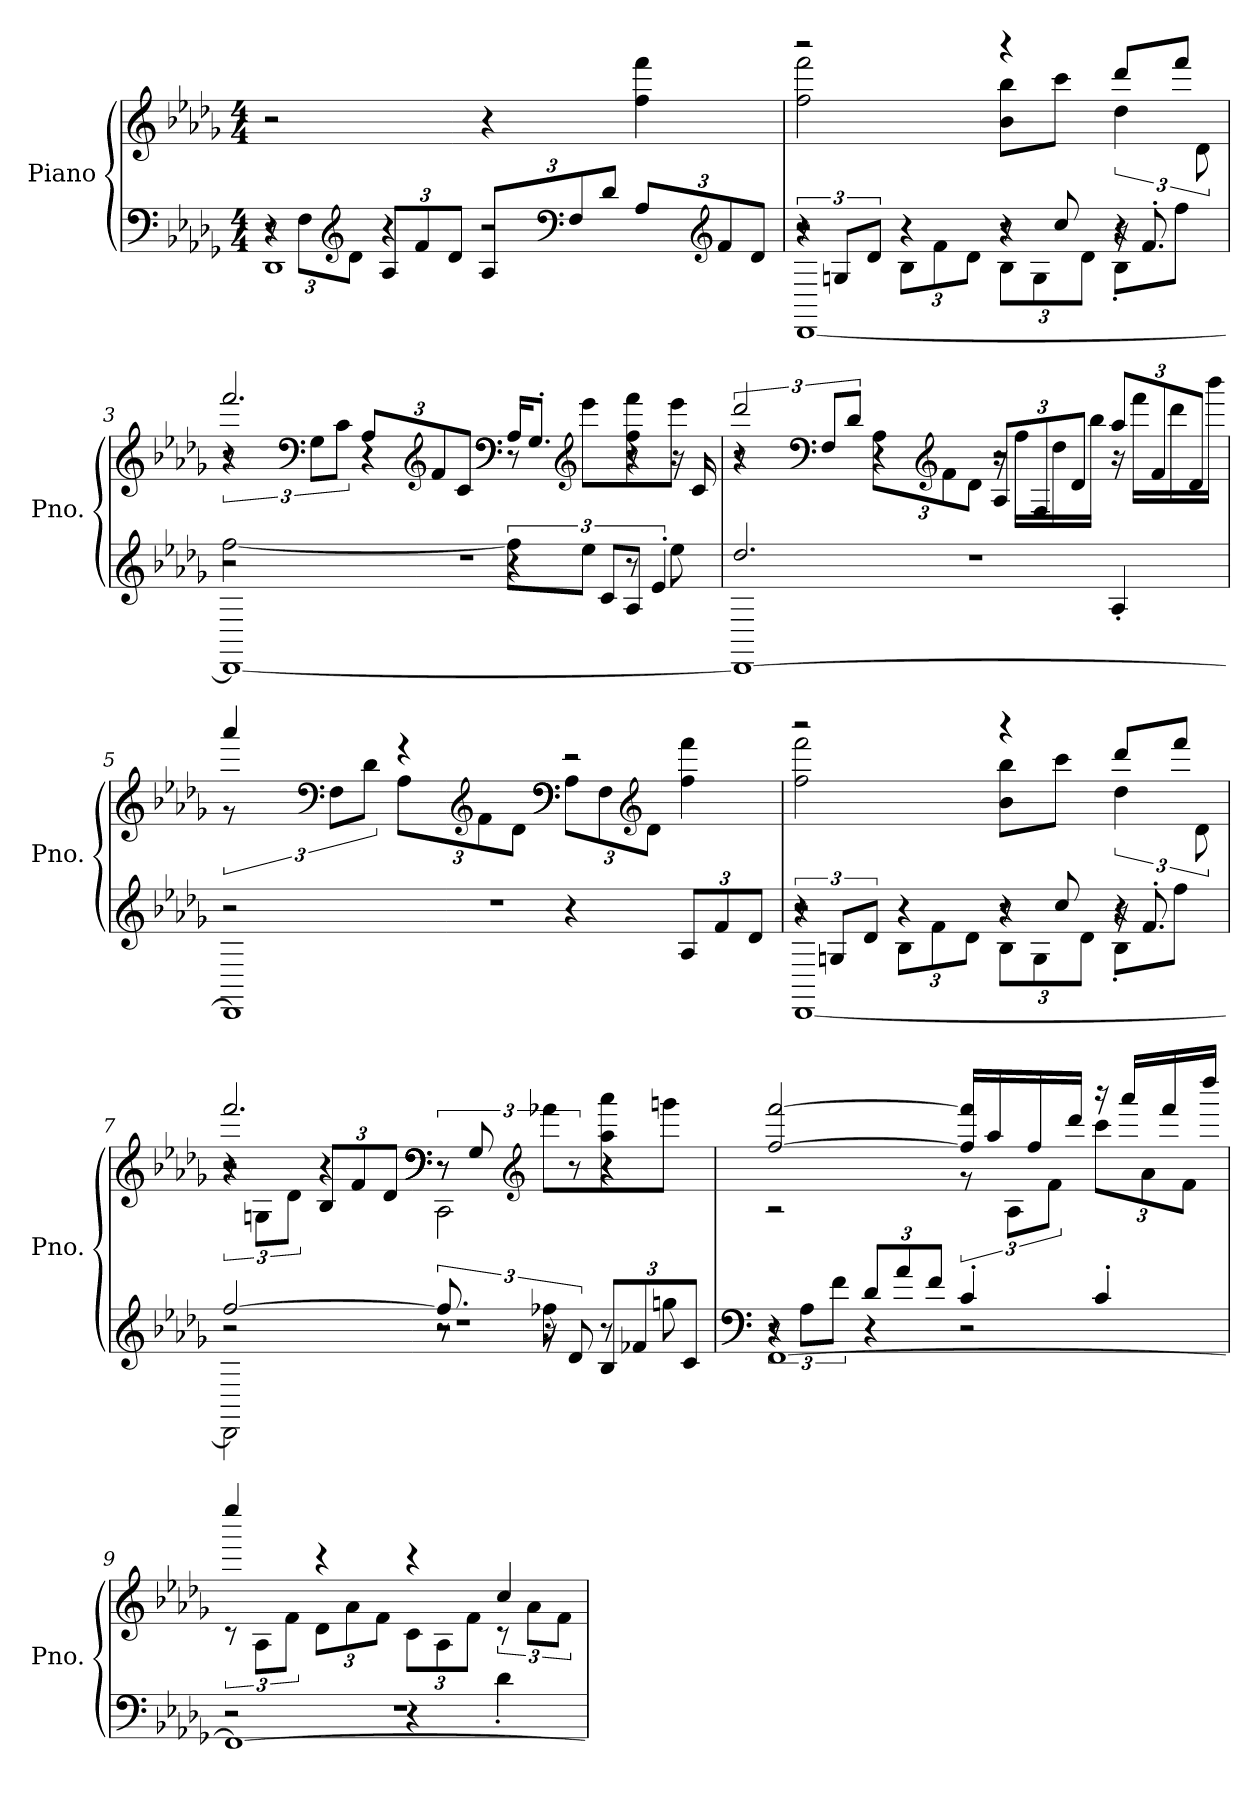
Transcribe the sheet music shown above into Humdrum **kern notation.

**kern	**kern
*part1	*part1
*staff2	*staff1
*I"Piano	*
*I'Pno.	*
*clefF4	*clefG2
*k[b-e-a-d-g-]	*k[b-e-a-d-g-]
*M4/4	*M4/4
*MM60	*MM60
=1	=1
*^	*
*	*^	*
4r	12r	1DD-	2r
.	12F\L	.	.
*clefG2	*	*	*
.	12d-\J	.	.
*Xbrackettup	*	*	*
12A-/L	4r	.	.
12f/	.	.	.
12d-/J	.	.	.
12A-/L	2r	.	4r
*clefF4	*	*	*
12F/	.	.	.
12d-/J	.	.	.
12A-/L	.	.	4ff\ 4fff\
*clefG2	*	*	*
12f/	.	.	.
12d-/J	.	.	.
=2	=2	=2	=2
*	*	*brackettup	*
*	*	*^	*^
2r	4r	12r	[1DD-	2r	2ff\ 2fff\
.	.	12Gn/L	.	.	.
.	.	12d-/J	.	.	.
*	*Xbrackettup	*	*	*	*
.	12B-\L	4r	.	.	.
.	12f\	.	.	.	.
.	12d-\J	.	.	.	.
8r	12B-\L	4r	.	4r	8b-\ 8bb-\L
.	12G\	.	.	.	.
8cc/	.	.	.	.	8ccc\J
.	12d-\J	.	.	.	.
4r	8B-'\L	16r	.	8ddd-/L	6dd-\
.	.	8.f'/	.	.	.
.	8ff\J	.	.	8fff/J	.
.	.	.	.	.	12d-\
!!LO:LB:g=z
=3	=3	=3	=3	=3	=3
*	*	*	*	*	*^
1r	[2ff\	2r	1DD-_	2.fff/	12r	4r
*	*	*	*	*clefF4	*	*
.	.	.	.	.	12G-\L	.
.	.	.	.	.	12c\J	.
*	*	*	*	*	*	*Xbrackettup
.	.	.	.	.	4r	12A-/L
*	*	*	*	*clefG2	*	*
.	.	.	.	.	.	12f/
.	.	.	.	.	.	12c/J
*	*	*	*	*clefF4	*	*
*	*	*brackettup	*	*	*	*
.	8ff\L]	6r	.	.	8r	16A-/KL
.	.	.	.	.	.	8.G-'/J
*	*	*	*	*clefG2	*	*
.	8ee-\J	.	.	.	8eee-\L	.
.	.	12c/L	.	.	.	.
.	8r	12A-/J	.	4r	8ff\ 8fff\	8r
.	.	6e-'/	.	.	.	.
.	8ee-\	.	.	.	8eee-\J	16r
.	.	.	.	.	.	16c/
*	*	*v	*v	*	*	*
!!LO:LB:g=z	!!	!!
=4	=4	=4	=4	=4	=4
*	*	*	*	*	*brackettup
1r	2.dd-/	1DD-_	2ddd-/	4r	12r
*	*	*	*clefF4	*	*
.	.	.	.	.	12F/L
.	.	.	.	.	12d-/J
*	*	*	*	*Xbrackettup	*
.	.	.	.	12A-\L	4r
*	*	*	*clefG2	*	*
.	.	.	.	12f\	.
.	.	.	.	12d-\J	.
.	.	.	2r	16r	12A-/L
.	.	.	.	16ff\LL	.
.	.	.	.	.	12F/
.	.	.	.	16dd-\	.
.	.	.	.	.	12d-/J
.	.	.	.	16bb-\JJ	.
.	4A-'/	.	.	16r	12aa-/L
.	.	.	.	16fff\LL	.
.	.	.	.	.	12f/
.	.	.	.	16ddd-\	.
.	.	.	.	.	12d-/J
.	.	.	.	16bbb-\JJ	.
*	*	*	*	*v	*v
=5	=5	=5	=5	=5
*	*	*	*	*brackettup
1r	2r	1DD-]	4aaa-/	12r
*	*	*	*clefF4	*
.	.	.	.	12F\L
.	.	.	.	12d-\J
*	*	*	*	*Xbrackettup
.	.	.	4r	12A-\L
*	*	*	*clefG2	*
.	.	.	.	12f\
.	.	.	.	12d-\J
*	*	*	*clefF4	*
.	4r	.	2r	12A-\L
.	.	.	.	12F\
*	*	*	*clefG2	*
.	.	.	.	12d-\J
*	*Xbrackettup	*	*	*
.	12A-/L	.	.	4ff\ 4fff\
.	12f/	.	.	.
.	12d-/J	.	.	.
!!LO:LB:g=z	!!
=6	=6	=6	=6	=6
*	*	*brackettup	*	*
*	*	*^	*	*
2r	4r	12r	[1DD-	2r	2ff\ 2fff\
.	.	12Gn/L	.	.	.
.	.	12d-/J	.	.	.
*	*Xbrackettup	*	*	*	*
.	12B-\L	4r	.	.	.
.	12f\	.	.	.	.
.	12d-\J	.	.	.	.
8r	12B-\L	4r	.	4r	8b-\ 8bb-\L
.	12G\	.	.	.	.
8cc/	.	.	.	.	8ccc\J
.	12d-\J	.	.	.	.
*	*	*	*	*	*brackettup
4r	8B-'\L	16r	.	8ddd-/L	6dd-\
.	.	8.f'/	.	.	.
.	8ff\J	.	.	8fff/J	.
.	.	.	.	.	12d-\
=7	=7	=7	=7	=7	=7
*	*	*	*	*^	*^
1r	2r	[2ff/	2DD-\]	2.fff/	12r	4r	2r
.	.	.	.	.	12Gn\L	.	.
.	.	.	.	.	12d-\J	.	.
*	*	*	*	*	*	*Xbrackettup	*
.	.	.	.	.	4r	12B-/L	.
.	.	.	.	.	.	12f/	.
.	.	.	.	.	.	12d-/J	.
*	*	*	*	*clefF4	*	*	*
*	*	*brackettup	*	*	*	*brackettup	*
.	8r	12.ff/]	2r	.	8r	12r	2CC\
.	.	.	.	.	.	12G/	.
*	*	*	*	*clefG2	*	*	*
.	8ff-X\	24r	.	.	8fff-X\L	.	.
.	.	12d-/	.	.	.	12r	.
*	*	*Xbrackettup	*	*	*	*	*
.	8r	12B-/L	.	4r	8aa-\ 8aaa-\	4r	.
.	.	12f-X/	.	.	.	.	.
.	8ggn\	.	.	.	8gggn\J	.	.
.	.	12c/J	.	.	.	.	.
*v	*v	*v	*v	*	*	*	*
*	*v	*v	*v	*v
!!LO:PB:g=z
=8	=8
*clefF4	*
*^	*
*	*brackettup	*
*	*^	*^
4r	12r	[1FF	[2ff/ [2fff/	2r
.	12A-\L	.	.	.
.	12f\J	.	.	.
*Xbrackettup	*	*	*	*
12d-/L	4r	.	.	.
12a-/	.	.	.	.
12f/J	.	.	.	.
4c'/	2r	.	16ff/] 16fff/]LL	12r
.	.	.	16aa-/	.
.	.	.	.	12A-\L
.	.	.	16ff/	.
.	.	.	.	12f\J
.	.	.	16ddd-/JJ	.
*	*	*	*	*Xbrackettup
4c'/	.	.	16r	12ccc\L
.	.	.	16aaa-/LL	.
.	.	.	.	12a-\
.	.	.	16fff/	.
.	.	.	.	12f\J
.	.	.	16dddd-/JJ	.
=9	=9	=9	=9	=9
*	*	*	*	*brackettup
1r	2r	1FF_	4eeee-/	12r
.	.	.	.	12A-\L
.	.	.	.	12f\J
*	*	*	*	*Xbrackettup
.	.	.	4r	12d-\L
.	.	.	.	12a-\
.	.	.	.	12f\J
.	4r	.	4r	12c\L
.	.	.	.	12A-\
.	.	.	.	12f\J
*	*	*	*	*brackettup
.	4d-'\	.	4cc/	12r
.	.	.	.	12a-\L
.	.	.	.	12f\J
*v	*v	*v	*	*
*	*v	*v
=	=
*-	*-
